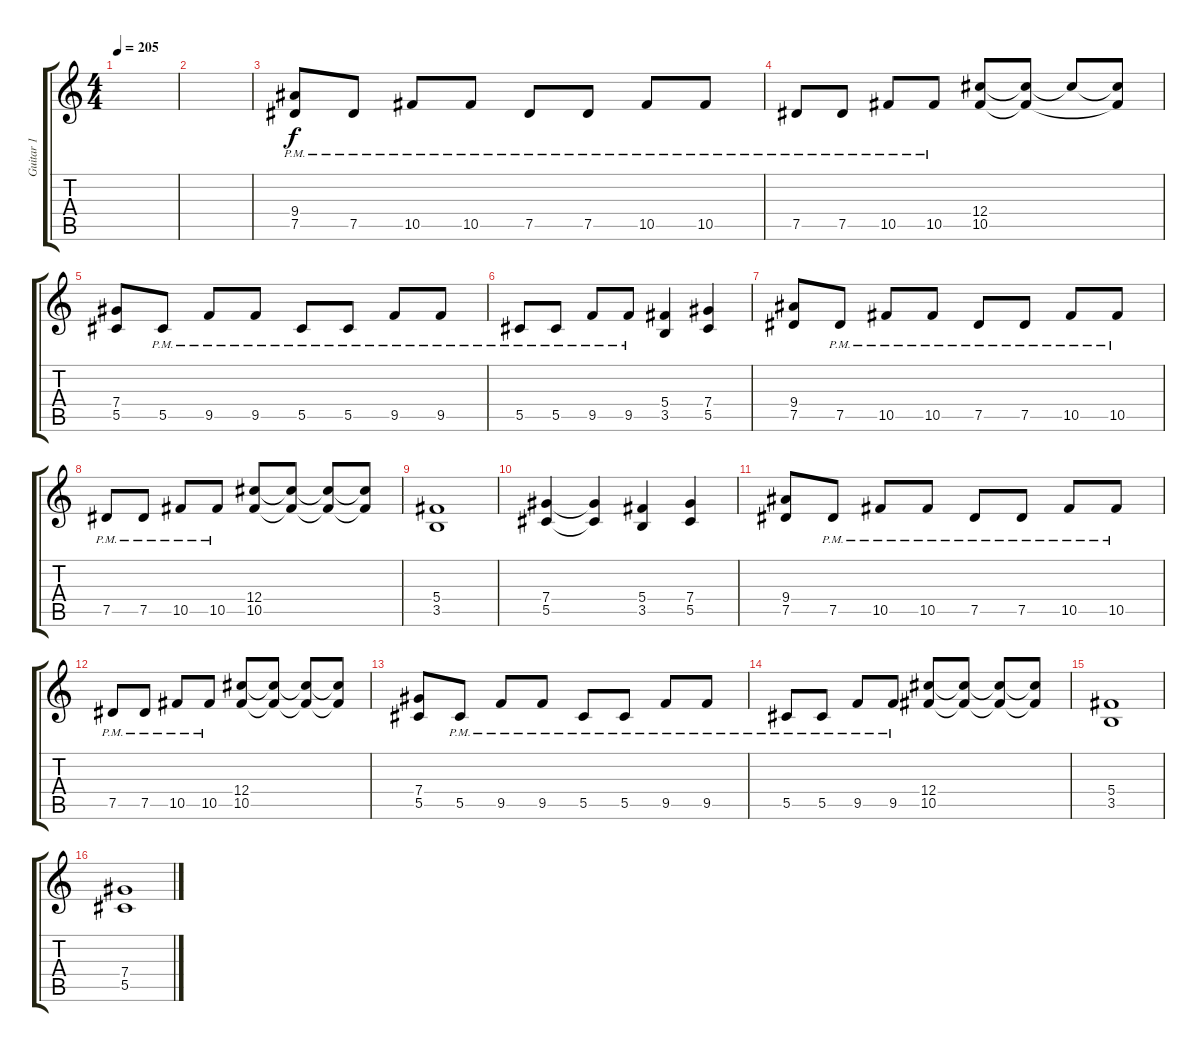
\track ("Guitar 1" "Guitar 1") {instrument distortionguitar}
\staff {score tabs}
\tuning (Eb4 Bb3 Gb3 Db3 Ab2 Eb2) {hide}
\ts (4 4)
\tempo 205
\clef g2
\ks c
|
|
(9.4{pm} 7.5{pm}).8 7.5{pm}.8 10.5{pm}.8 10.5{pm}.8 7.5{pm}.8 7.5{pm}.8 10.5{pm}.8 10.5{pm}.8 |
7.5{pm}.8 7.5{pm}.8 10.5{pm}.8 10.5{pm}.8 (12.4 10.5).8{dy f} (12.4{t} 10.5{t}).8 12.4{t}.8 (12.4{t} 10.5{t}).8 |
(7.4 5.5).8 5.5{pm}.8 9.5{pm}.8 9.5{pm}.8 5.5{pm}.8 5.5{pm}.8 9.5{pm}.8 9.5{pm}.8 |
5.5{pm}.8 5.5{pm}.8 9.5{pm}.8 9.5{pm}.8 (5.4 3.5).4 (7.4 5.5).4 |
(9.4 7.5).8 7.5{pm}.8 10.5{pm}.8 10.5{pm}.8 7.5{pm}.8 7.5{pm}.8 10.5{pm}.8 10.5{pm}.8 |
7.5{pm}.8 7.5{pm}.8 10.5{pm}.8 10.5{pm}.8 (12.4 10.5).8 (12.4{t} 10.5{t}).8 (12.4{t} 10.5{t}).8 (12.4{t} 10.5{t}).8 |
(5.4 3.5).1 |
(7.4 5.5).4 (7.4{t} 5.5{t}).4 (5.4 3.5).4 (7.4 5.5).4 |
(9.4 7.5).8 7.5{pm}.8 10.5{pm}.8 10.5{pm}.8 7.5{pm}.8 7.5{pm}.8 10.5{pm}.8 10.5{pm}.8 |
7.5{pm}.8 7.5{pm}.8 10.5{pm}.8 10.5{pm}.8 (12.4 10.5).8 (12.4{t} 10.5{t}).8 (12.4{t} 10.5{t}).8 (12.4{t} 10.5{t}).8 |
(7.4 5.5).8 5.5{pm}.8 9.5{pm}.8 9.5{pm}.8 5.5{pm}.8 5.5{pm}.8 9.5{pm}.8 9.5{pm}.8 |
5.5{pm}.8 5.5{pm}.8 9.5{pm}.8 9.5{pm}.8 (12.4 10.5).8 (12.4{t} 10.5{t}).8 (12.4{t} 10.5{t}).8 (12.4{t} 10.5{t}).8 |
(5.4 3.5).1 |
(7.4 5.5).1
